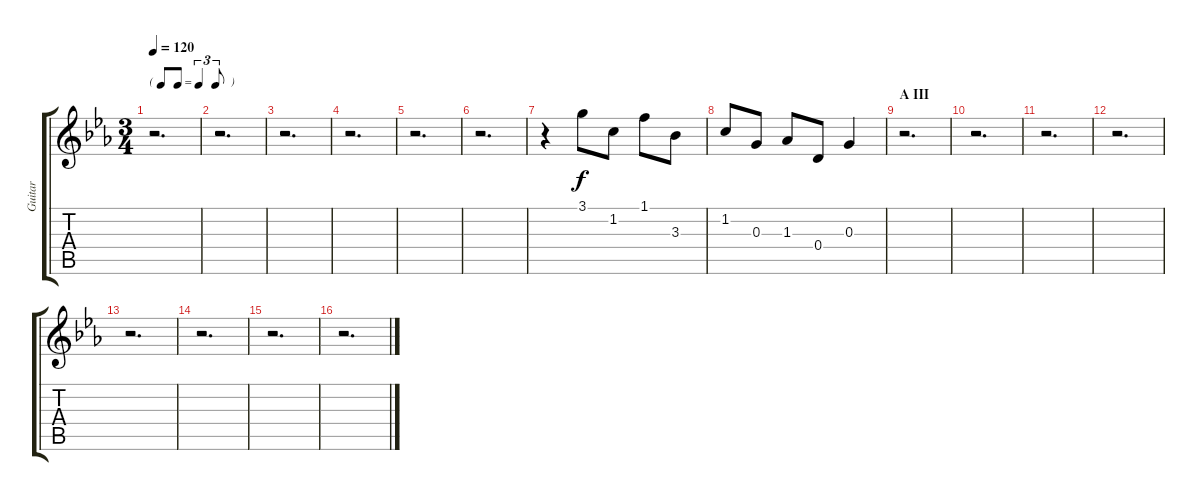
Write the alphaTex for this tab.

\track ("Guitar" "Guitar") {instrument acousticguitarsteel}
\staff {score tabs}
\tuning (E4 B3 G3 D3 A2 E2) {hide}
\ts (3 4)
\tf triplet8th
\tempo 120
\clef g2
\ks cminor
r.2{d dy f} |
r.2{d} |
r.2{d} |
r.2{d} |
r.2{d} |
r.2{d} |
r.4 3.1.8 1.2.8 1.1.8 3.3.8 |
1.2.8 0.3.8 1.3.8 0.4.8 0.3.4 |
\section ("" "A III")
r.2{d} |
r.2{d} |
r.2{d} |
r.2{d} |
r.2{d} |
r.2{d} |
r.2{d} |
r.2{d}
